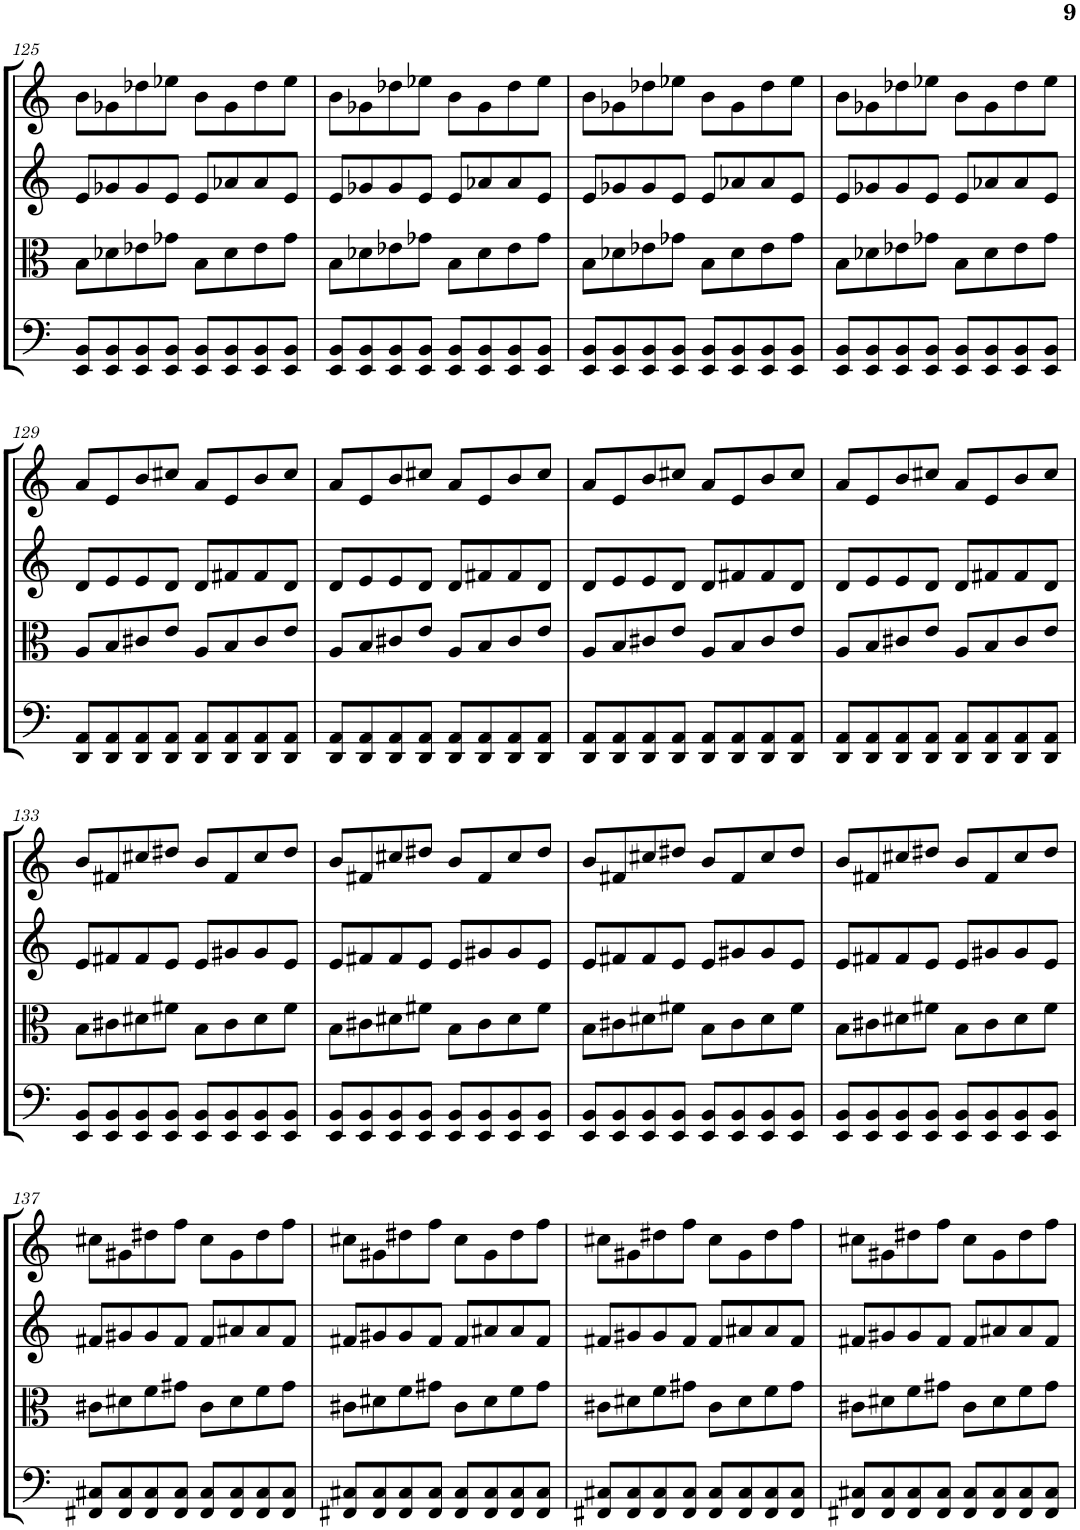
**kern	**kern	**kern	**kern
*part4	*part3	*part2	*part1
*staff4	*staff3	*staff2	*staff1
*I"Violoncello	*I"Viola	*I"Violin II	*I"Violin I
*I'Vc	*I'Vla	*I'Vln	*I'Vln
!!LO:PB:g=z
*clefF4	*clefC3	*clefG2	*clefG2
*k[]	*k[]	*k[]	*k[]
*M4/4	*M4/4	*M4/4	*M4/4
=125	=125	=125	=125
8EE/ 8BB/L	8B\L	8e/L	8b\L
8EE/ 8BB/	8d-X\	8g-X/	8g-X\
8EE/ 8BB/	8e-X\	8g-/	8dd-X\
8EE/ 8BB/J	8g-X\J	8e/J	8ee-X\J
8EE/ 8BB/L	8B\L	8e/L	8b\L
8EE/ 8BB/	8d-\	8a-X/	8g-\
8EE/ 8BB/	8e-\	8a-/	8dd-\
8EE/ 8BB/J	8g-\J	8e/J	8ee-\J
=126	=126	=126	=126
8EE/ 8BB/L	8B\L	8e/L	8b\L
8EE/ 8BB/	8d-X\	8g-X/	8g-X\
8EE/ 8BB/	8e-X\	8g-/	8dd-X\
8EE/ 8BB/J	8g-X\J	8e/J	8ee-X\J
8EE/ 8BB/L	8B\L	8e/L	8b\L
8EE/ 8BB/	8d-\	8a-X/	8g-\
8EE/ 8BB/	8e-\	8a-/	8dd-\
8EE/ 8BB/J	8g-\J	8e/J	8ee-\J
=127	=127	=127	=127
8EE/ 8BB/L	8B\L	8e/L	8b\L
8EE/ 8BB/	8d-X\	8g-X/	8g-X\
8EE/ 8BB/	8e-X\	8g-/	8dd-X\
8EE/ 8BB/J	8g-X\J	8e/J	8ee-X\J
8EE/ 8BB/L	8B\L	8e/L	8b\L
8EE/ 8BB/	8d-\	8a-X/	8g-\
8EE/ 8BB/	8e-\	8a-/	8dd-\
8EE/ 8BB/J	8g-\J	8e/J	8ee-\J
=128	=128	=128	=128
8EE/ 8BB/L	8B\L	8e/L	8b\L
8EE/ 8BB/	8d-X\	8g-X/	8g-X\
8EE/ 8BB/	8e-X\	8g-/	8dd-X\
8EE/ 8BB/J	8g-X\J	8e/J	8ee-X\J
8EE/ 8BB/L	8B\L	8e/L	8b\L
8EE/ 8BB/	8d-\	8a-X/	8g-\
8EE/ 8BB/	8e-\	8a-/	8dd-\
8EE/ 8BB/J	8g-\J	8e/J	8ee-\J
!!LO:LB:g=z
=129	=129	=129	=129
8DD/ 8AA/L	8A/L	8d/L	8a/L
8DD/ 8AA/	8B/	8e/	8e/
8DD/ 8AA/	8c#X/	8e/	8b/
8DD/ 8AA/J	8e/J	8d/J	8cc#X/J
8DD/ 8AA/L	8A/L	8d/L	8a/L
8DD/ 8AA/	8B/	8f#X/	8e/
8DD/ 8AA/	8c#/	8f#/	8b/
8DD/ 8AA/J	8e/J	8d/J	8cc#/J
=130	=130	=130	=130
8DD/ 8AA/L	8A/L	8d/L	8a/L
8DD/ 8AA/	8B/	8e/	8e/
8DD/ 8AA/	8c#X/	8e/	8b/
8DD/ 8AA/J	8e/J	8d/J	8cc#X/J
8DD/ 8AA/L	8A/L	8d/L	8a/L
8DD/ 8AA/	8B/	8f#X/	8e/
8DD/ 8AA/	8c#/	8f#/	8b/
8DD/ 8AA/J	8e/J	8d/J	8cc#/J
=131	=131	=131	=131
8DD/ 8AA/L	8A/L	8d/L	8a/L
8DD/ 8AA/	8B/	8e/	8e/
8DD/ 8AA/	8c#X/	8e/	8b/
8DD/ 8AA/J	8e/J	8d/J	8cc#X/J
8DD/ 8AA/L	8A/L	8d/L	8a/L
8DD/ 8AA/	8B/	8f#X/	8e/
8DD/ 8AA/	8c#/	8f#/	8b/
8DD/ 8AA/J	8e/J	8d/J	8cc#/J
=132	=132	=132	=132
8DD/ 8AA/L	8A/L	8d/L	8a/L
8DD/ 8AA/	8B/	8e/	8e/
8DD/ 8AA/	8c#X/	8e/	8b/
8DD/ 8AA/J	8e/J	8d/J	8cc#X/J
8DD/ 8AA/L	8A/L	8d/L	8a/L
8DD/ 8AA/	8B/	8f#X/	8e/
8DD/ 8AA/	8c#/	8f#/	8b/
8DD/ 8AA/J	8e/J	8d/J	8cc#/J
!!LO:LB:g=z
=133	=133	=133	=133
8EE/ 8BB/L	8B\L	8e/L	8b/L
8EE/ 8BB/	8c#X\	8f#X/	8f#X/
8EE/ 8BB/	8d#X\	8f#/	8cc#X/
8EE/ 8BB/J	8f#X\J	8e/J	8dd#X/J
8EE/ 8BB/L	8B\L	8e/L	8b/L
8EE/ 8BB/	8c#\	8g#X/	8f#/
8EE/ 8BB/	8d#\	8g#/	8cc#/
8EE/ 8BB/J	8f#\J	8e/J	8dd#/J
=134	=134	=134	=134
8EE/ 8BB/L	8B\L	8e/L	8b/L
8EE/ 8BB/	8c#X\	8f#X/	8f#X/
8EE/ 8BB/	8d#X\	8f#/	8cc#X/
8EE/ 8BB/J	8f#X\J	8e/J	8dd#X/J
8EE/ 8BB/L	8B\L	8e/L	8b/L
8EE/ 8BB/	8c#\	8g#X/	8f#/
8EE/ 8BB/	8d#\	8g#/	8cc#/
8EE/ 8BB/J	8f#\J	8e/J	8dd#/J
=135	=135	=135	=135
8EE/ 8BB/L	8B\L	8e/L	8b/L
8EE/ 8BB/	8c#X\	8f#X/	8f#X/
8EE/ 8BB/	8d#X\	8f#/	8cc#X/
8EE/ 8BB/J	8f#X\J	8e/J	8dd#X/J
8EE/ 8BB/L	8B\L	8e/L	8b/L
8EE/ 8BB/	8c#\	8g#X/	8f#/
8EE/ 8BB/	8d#\	8g#/	8cc#/
8EE/ 8BB/J	8f#\J	8e/J	8dd#/J
=136	=136	=136	=136
8EE/ 8BB/L	8B\L	8e/L	8b/L
8EE/ 8BB/	8c#X\	8f#X/	8f#X/
8EE/ 8BB/	8d#X\	8f#/	8cc#X/
8EE/ 8BB/J	8f#X\J	8e/J	8dd#X/J
8EE/ 8BB/L	8B\L	8e/L	8b/L
8EE/ 8BB/	8c#\	8g#X/	8f#/
8EE/ 8BB/	8d#\	8g#/	8cc#/
8EE/ 8BB/J	8f#\J	8e/J	8dd#/J
!!LO:LB:g=z
=137	=137	=137	=137
8FF#X/ 8C#X/L	8c#X\L	8f#X/L	8cc#X\L
8FF#/ 8C#/	8d#X\	8g#X/	8g#X\
8FF#/ 8C#/	8f\	8g#/	8dd#X\
8FF#/ 8C#/J	8g#X\J	8f#/J	8ff\J
8FF#/ 8C#/L	8c#\L	8f#/L	8cc#\L
8FF#/ 8C#/	8d#\	8a#X/	8g#\
8FF#/ 8C#/	8f\	8a#/	8dd#\
8FF#/ 8C#/J	8g#\J	8f#/J	8ff\J
=138	=138	=138	=138
8FF#X/ 8C#X/L	8c#X\L	8f#X/L	8cc#X\L
8FF#/ 8C#/	8d#X\	8g#X/	8g#X\
8FF#/ 8C#/	8f\	8g#/	8dd#X\
8FF#/ 8C#/J	8g#X\J	8f#/J	8ff\J
8FF#/ 8C#/L	8c#\L	8f#/L	8cc#\L
8FF#/ 8C#/	8d#\	8a#X/	8g#\
8FF#/ 8C#/	8f\	8a#/	8dd#\
8FF#/ 8C#/J	8g#\J	8f#/J	8ff\J
=139	=139	=139	=139
8FF#X/ 8C#X/L	8c#X\L	8f#X/L	8cc#X\L
8FF#/ 8C#/	8d#X\	8g#X/	8g#X\
8FF#/ 8C#/	8f\	8g#/	8dd#X\
8FF#/ 8C#/J	8g#X\J	8f#/J	8ff\J
8FF#/ 8C#/L	8c#\L	8f#/L	8cc#\L
8FF#/ 8C#/	8d#\	8a#X/	8g#\
8FF#/ 8C#/	8f\	8a#/	8dd#\
8FF#/ 8C#/J	8g#\J	8f#/J	8ff\J
=140	=140	=140	=140
8FF#X/ 8C#X/L	8c#X\L	8f#X/L	8cc#X\L
8FF#/ 8C#/	8d#X\	8g#X/	8g#X\
8FF#/ 8C#/	8f\	8g#/	8dd#X\
8FF#/ 8C#/J	8g#X\J	8f#/J	8ff\J
8FF#/ 8C#/L	8c#\L	8f#/L	8cc#\L
8FF#/ 8C#/	8d#\	8a#X/	8g#\
8FF#/ 8C#/	8f\	8a#/	8dd#\
8FF#/ 8C#/J	8g#\J	8f#/J	8ff\J
=	=	=	=
*-	*-	*-	*-
